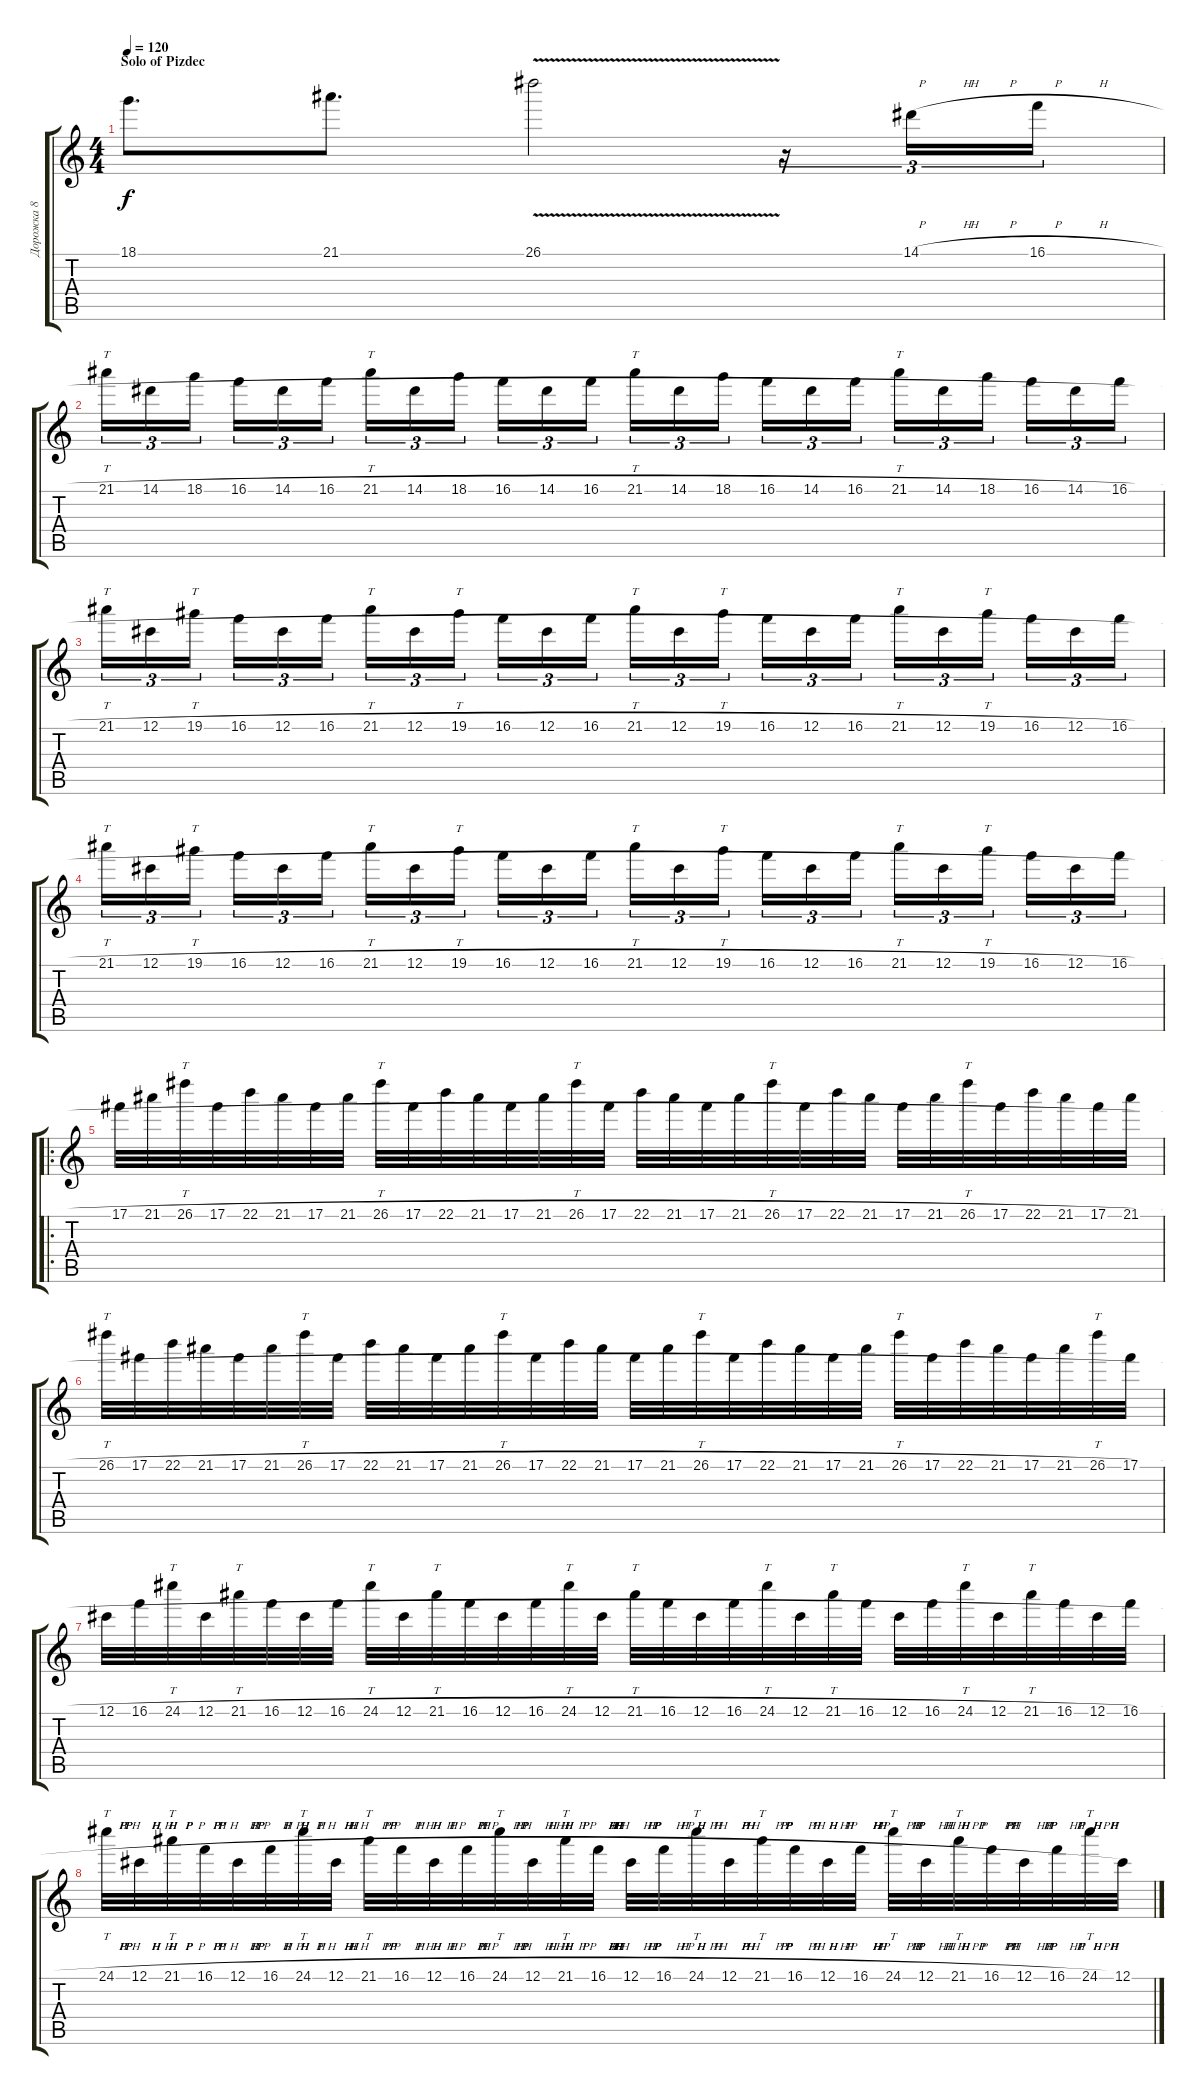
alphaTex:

\track ("Дорожка 8" "Дорожка 8") {instrument distortionguitar}
\staff {score tabs}
\tuning (Db4 Ab3 E3 B2 Gb2 B1) {hide}
\ts (4 4)
\section ("" "Solo of Pizdec")
\tempo 120
\clef g2
\ks c
18.1.8{d dy f} 21.1.8{d} 26.1{v}.2 r.16{tu (3 2)} 14.1{h}.16{tu (3 2)} 16.1{h}.16{tu (3 2)} |
21.1{h}.16{tt tu (3 2)} 14.1{h}.16{tu (3 2)} 18.1{h}.16{tu (3 2)} 16.1{h}.16{tu (3 2)} 14.1{h}.16{tu (3 2)} 16.1{h}.16{tu (3 2)} 21.1{h}.16{tt tu (3 2)} 14.1{h}.16{tu (3 2)} 18.1{h}.16{tu (3 2)} 16.1{h}.16{tu (3 2)} 14.1{h}.16{tu (3 2)} 16.1{h}.16{tu (3 2)} 21.1{h}.16{tt tu (3 2)} 14.1{h}.16{tu (3 2)} 18.1{h}.16{tu (3 2)} 16.1{h}.16{tu (3 2)} 14.1{h}.16{tu (3 2)} 16.1{h}.16{tu (3 2)} 21.1{h}.16{tt tu (3 2)} 14.1{h}.16{tu (3 2)} 18.1{h}.16{tu (3 2)} 16.1{h}.16{tu (3 2)} 14.1{h}.16{tu (3 2)} 16.1{h}.16{tu (3 2)} |
21.1{h}.16{tt tu (3 2)} 12.1{h}.16{tu (3 2)} 19.1{h}.16{tt tu (3 2)} 16.1{h}.16{tu (3 2)} 12.1{h}.16{tu (3 2)} 16.1{h}.16{tu (3 2)} 21.1{h}.16{tt tu (3 2)} 12.1{h}.16{tu (3 2)} 19.1{h}.16{tt tu (3 2)} 16.1{h}.16{tu (3 2)} 12.1{h}.16{tu (3 2)} 16.1{h}.16{tu (3 2)} 21.1{h}.16{tt tu (3 2)} 12.1{h}.16{tu (3 2)} 19.1{h}.16{tt tu (3 2)} 16.1{h}.16{tu (3 2)} 12.1{h}.16{tu (3 2)} 16.1{h}.16{tu (3 2)} 21.1{h}.16{tt tu (3 2)} 12.1{h}.16{tu (3 2)} 19.1{h}.16{tt tu (3 2)} 16.1{h}.16{tu (3 2)} 12.1{h}.16{tu (3 2)} 16.1{h}.16{tu (3 2)} |
21.1{h}.16{tt tu (3 2)} 12.1{h}.16{tu (3 2)} 19.1{h}.16{tt tu (3 2)} 16.1{h}.16{tu (3 2)} 12.1{h}.16{tu (3 2)} 16.1{h}.16{tu (3 2)} 21.1{h}.16{tt tu (3 2)} 12.1{h}.16{tu (3 2)} 19.1{h}.16{tt tu (3 2)} 16.1{h}.16{tu (3 2)} 12.1{h}.16{tu (3 2)} 16.1{h}.16{tu (3 2)} 21.1{h}.16{tt tu (3 2)} 12.1{h}.16{tu (3 2)} 19.1{h}.16{tt tu (3 2)} 16.1{h}.16{tu (3 2)} 12.1{h}.16{tu (3 2)} 16.1{h}.16{tu (3 2)} 21.1{h}.16{tt tu (3 2)} 12.1{h}.16{tu (3 2)} 19.1{h}.16{tt tu (3 2)} 16.1{h}.16{tu (3 2)} 12.1{h}.16{tu (3 2)} 16.1{h}.16{tu (3 2)} |
\ro
17.1{h}.32 21.1{h}.32 26.1{h}.32{tt} 17.1{h}.32 22.1{h}.32 21.1{h}.32 17.1{h}.32 21.1{h}.32 26.1{h}.32{tt} 17.1{h}.32 22.1{h}.32 21.1{h}.32 17.1{h}.32 21.1{h}.32 26.1{h}.32{tt} 17.1{h}.32 22.1{h}.32 21.1{h}.32 17.1{h}.32 21.1{h}.32 26.1{h}.32{tt} 17.1{h}.32 22.1{h}.32 21.1{h}.32 17.1{h}.32 21.1{h}.32 26.1{h}.32{tt} 17.1{h}.32 22.1{h}.32 21.1{h}.32 17.1{h}.32 21.1{h}.32 |
26.1{h}.32{tt} 17.1{h}.32 22.1{h}.32 21.1{h}.32 17.1{h}.32 21.1{h}.32 26.1{h}.32{tt} 17.1{h}.32 22.1{h}.32 21.1{h}.32 17.1{h}.32 21.1{h}.32 26.1{h}.32{tt} 17.1{h}.32 22.1{h}.32 21.1{h}.32 17.1{h}.32 21.1{h}.32 26.1{h}.32{tt} 17.1{h}.32 22.1{h}.32 21.1{h}.32 17.1{h}.32 21.1{h}.32 26.1{h}.32{tt} 17.1{h}.32 22.1{h}.32 21.1{h}.32 17.1{h}.32 21.1{h}.32 26.1{h}.32{tt} 17.1{h}.32 |
12.1{h}.32 16.1{h}.32 24.1{h}.32{tt} 12.1{h}.32 21.1{h}.32{tt} 16.1{h}.32 12.1{h}.32 16.1{h}.32 24.1{h}.32{tt} 12.1{h}.32 21.1{h}.32{tt} 16.1{h}.32 12.1{h}.32 16.1{h}.32 24.1{h}.32{tt} 12.1{h}.32 21.1{h}.32{tt} 16.1{h}.32 12.1{h}.32 16.1{h}.32 24.1{h}.32{tt} 12.1{h}.32 21.1{h}.32{tt} 16.1{h}.32 12.1{h}.32 16.1{h}.32 24.1{h}.32{tt} 12.1{h}.32 21.1{h}.32{tt} 16.1{h}.32 12.1{h}.32 16.1{h}.32 |
24.1{h}.32{tt} 12.1{h}.32 21.1{h}.32{tt} 16.1{h}.32 12.1{h}.32 16.1{h}.32 24.1{h}.32{tt} 12.1{h}.32 21.1{h}.32{tt} 16.1{h}.32 12.1{h}.32 16.1{h}.32 24.1{h}.32{tt} 12.1{h}.32 21.1{h}.32{tt} 16.1{h}.32 12.1{h}.32 16.1{h}.32 24.1{h}.32{tt} 12.1{h}.32 21.1{h}.32{tt} 16.1{h}.32 12.1{h}.32 16.1{h}.32 24.1{h}.32{tt} 12.1{h}.32 21.1{h}.32{tt} 16.1{h}.32 12.1{h}.32 16.1{h}.32 24.1{h}.32{tt} 12.1{h}.32
